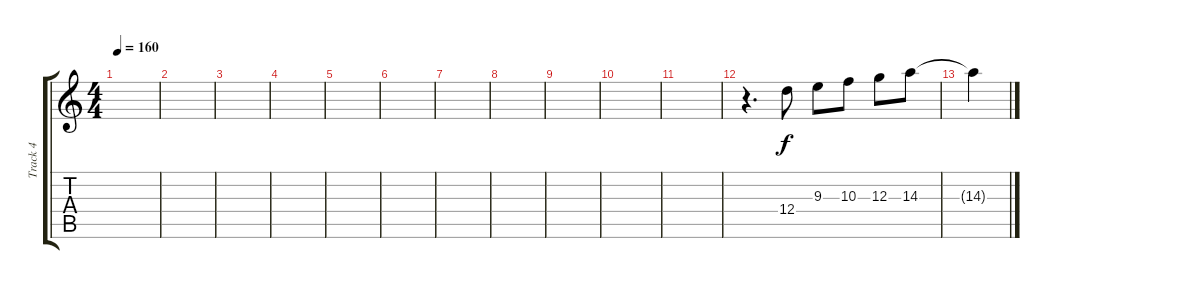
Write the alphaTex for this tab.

\track ("Track 4" "Track 4") {instrument distortionguitar}
\staff {score tabs}
\tuning (E4 B3 G3 D3 A2 E2) {hide}
\ts (4 4)
\tempo 160
\clef g2
\ks c
|
|
|
|
|
|
|
|
|
|
|
r.4{d} 12.4.8 9.3.8 10.3.8 12.3.8 14.3.8 |
14.3{t}.4
